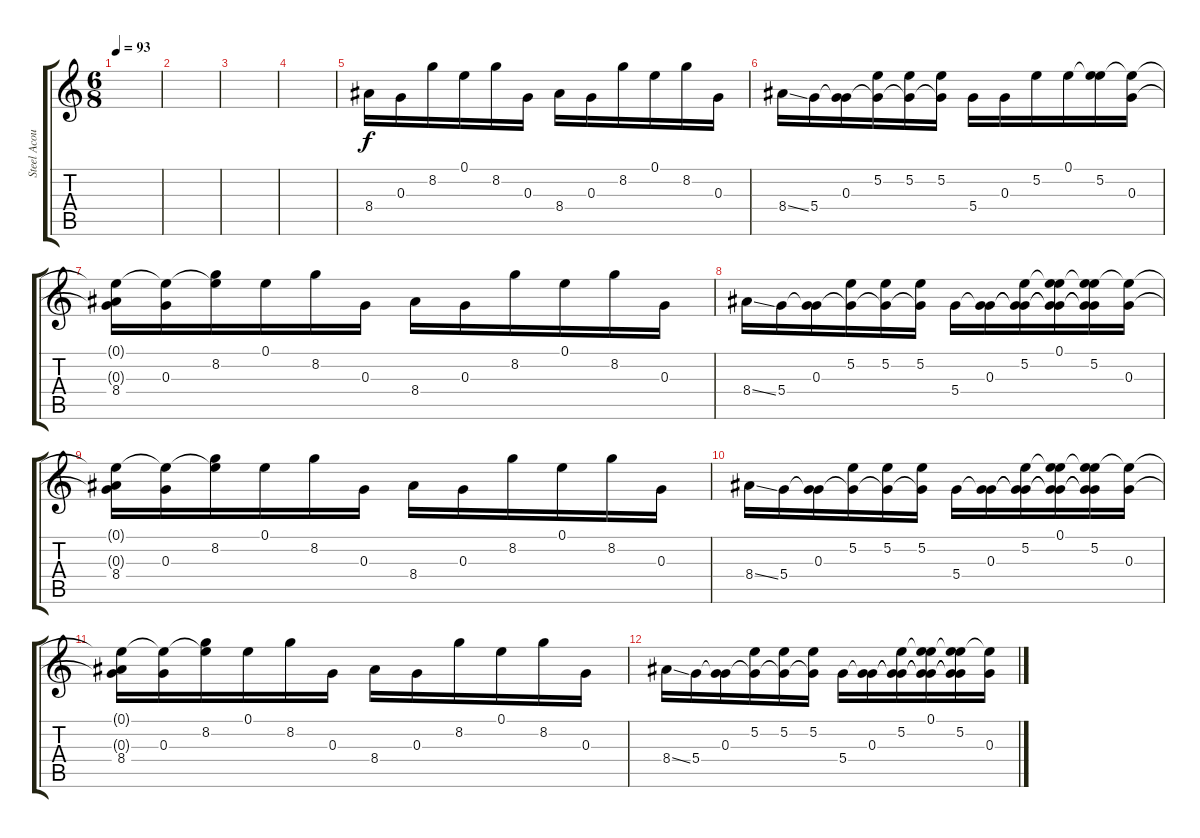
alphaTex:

\track ("Steel Acoustic Guitar 2 [Peter Lindgren?" "Steel Acou") {instrument acousticguitarsteel}
\staff {score tabs}
\tuning (E4 B3 G3 D3 A2 E2) {hide}
\ts (6 8)
\tempo 93
\clef g2
\ks c
|
|
|
|
8.4.16 0.3.16 8.2.16 0.1.16 8.2.16 0.3.16 8.4.16 0.3.16 8.2.16 0.1.16 8.2.16 0.3.16 |
8.4{ss}.16 5.4.16 (0.3 5.4{t}).16 (5.2 5.4{t}).16 (5.2 5.4{t}).16 (5.2 5.4{t}).16 5.4.16 0.3.16 5.2.16 0.1.16 (0.1{t} 5.2).16 (0.1{t} 0.3).16 |
(0.1{t} 0.3{t} 8.4).16 (0.1{t} 0.3).16 (0.1{t} 8.2).16 0.1.16 8.2.16 0.3.16 8.4.16 0.3.16 8.2.16 0.1.16 8.2.16 0.3.16 |
8.4{ss}.16 5.4.16 (0.3 5.4{t}).16 (5.2 5.4{t}).16 (5.2 5.4{t}).16 (5.2 5.4{t}).16 5.4.16 (0.3 5.4{t}).16 (5.2 0.3{t} 5.4{t}).16 (0.1 5.2{t} 0.3{t} 5.4{t}).16 (0.1{t} 5.2 0.3{t} 5.4{t}).16 (0.1{t} 0.3).16 |
(0.1{t} 0.3{t} 8.4).16 (0.1{t} 0.3).16 (0.1{t} 8.2).16 0.1.16 8.2.16 0.3.16 8.4.16 0.3.16 8.2.16 0.1.16 8.2.16 0.3.16 |
8.4{ss}.16 5.4.16 (0.3 5.4{t}).16 (5.2 5.4{t}).16 (5.2 5.4{t}).16 (5.2 5.4{t}).16 5.4.16 (0.3 5.4{t}).16 (5.2 0.3{t} 5.4{t}).16 (0.1 5.2{t} 0.3{t} 5.4{t}).16 (0.1{t} 5.2 0.3{t} 5.4{t}).16 (0.1{t} 0.3).16 |
(0.1{t} 0.3{t} 8.4).16 (0.1{t} 0.3).16 (0.1{t} 8.2).16 0.1.16 8.2.16 0.3.16 8.4.16 0.3.16 8.2.16 0.1.16 8.2.16 0.3.16 |
8.4{ss}.16 5.4.16 (0.3 5.4{t}).16 (5.2 5.4{t}).16 (5.2 5.4{t}).16 (5.2 5.4{t}).16 5.4.16 (0.3 5.4{t}).16 (5.2 0.3{t} 5.4{t}).16 (0.1 5.2{t} 0.3{t} 5.4{t}).16 (0.1{t} 5.2 0.3{t} 5.4{t}).16 (0.1{t} 0.3).16
